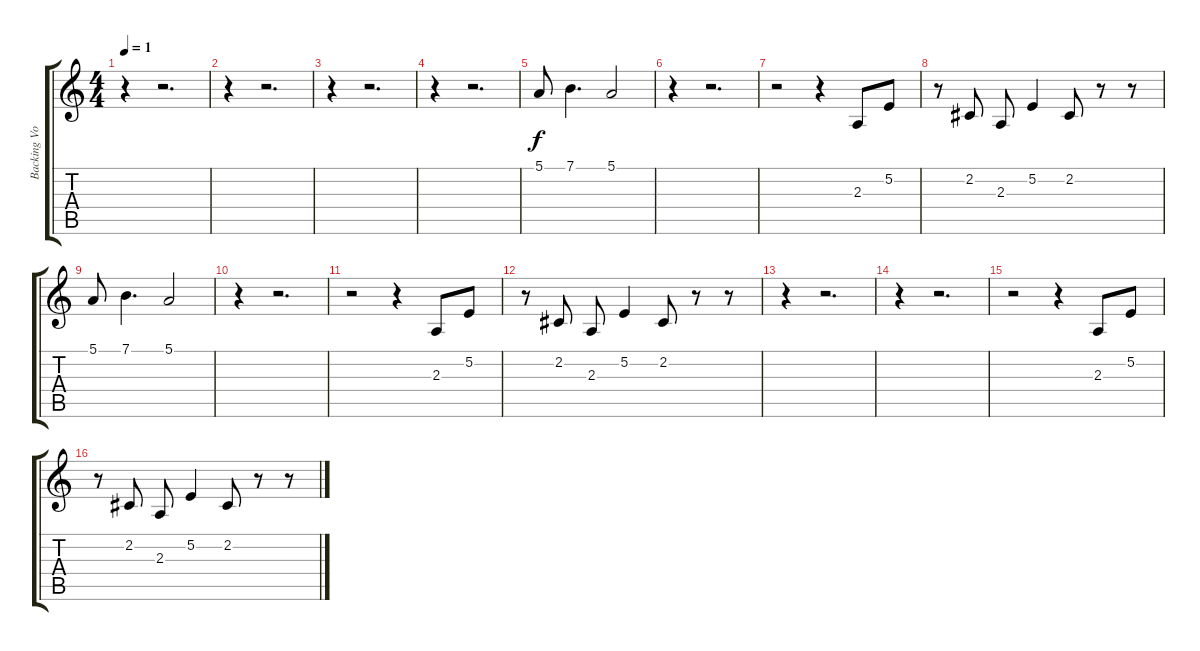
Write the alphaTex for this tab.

\track ("Backing Vocal 1" "Backing Vo") {instrument lead6voice}
\staff {score tabs}
\tuning (E4 B3 G3 D3 A2 E2) {hide}
\ts (4 4)
\tempo 1
\clef g2
\ks c
r.4{dy f instrument lead6voice} r.2{d} |
r.4 r.2{d} |
r.4 r.2{d} |
r.4 r.2{d} |
5.1.8 7.1.4{d} 5.1.2 |
r.4 r.2{d} |
r.2 r.4 2.3.8 5.2.8 |
r.8 2.2.8 2.3.8 5.2.4 2.2.8 r.8 r.8 |
5.1.8 7.1.4{d} 5.1.2 |
r.4 r.2{d} |
r.2 r.4 2.3.8 5.2.8 |
r.8 2.2.8 2.3.8 5.2.4 2.2.8 r.8 r.8 |
r.4 r.2{d} |
r.4 r.2{d} |
r.2 r.4 2.3.8 5.2.8 |
r.8 2.2.8 2.3.8 5.2.4 2.2.8 r.8 r.8
